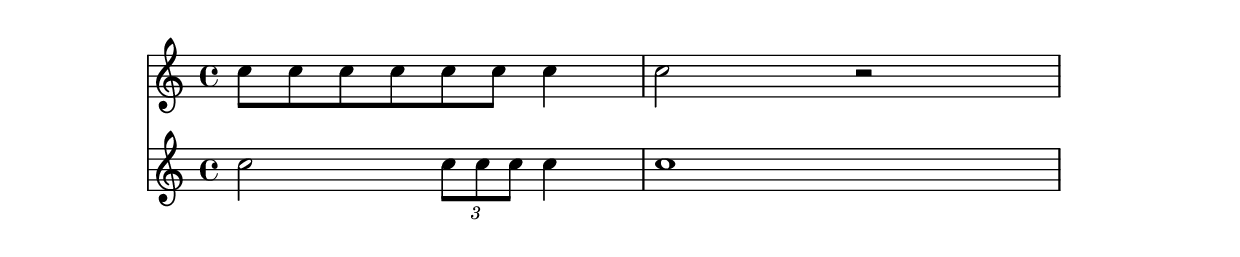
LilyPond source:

\version "2.10.12"

\header { texidoc = "
Proportional notation can be created by setting
@code{proportionalNotationDuration}.  Notes will be spaced proportional to
the distance for the given duration.
" }

\paper {
  ragged-right = ##t
}

\relative c''
<<
  \set Score.proportionalNotationDuration = #(ly:make-moment 1 16)
  \new Staff { c8[ c c c c c] c4 c2 r2 }
  \new Staff { c2 \times 2/3 { c8 c c } c4 c1 }
>>
